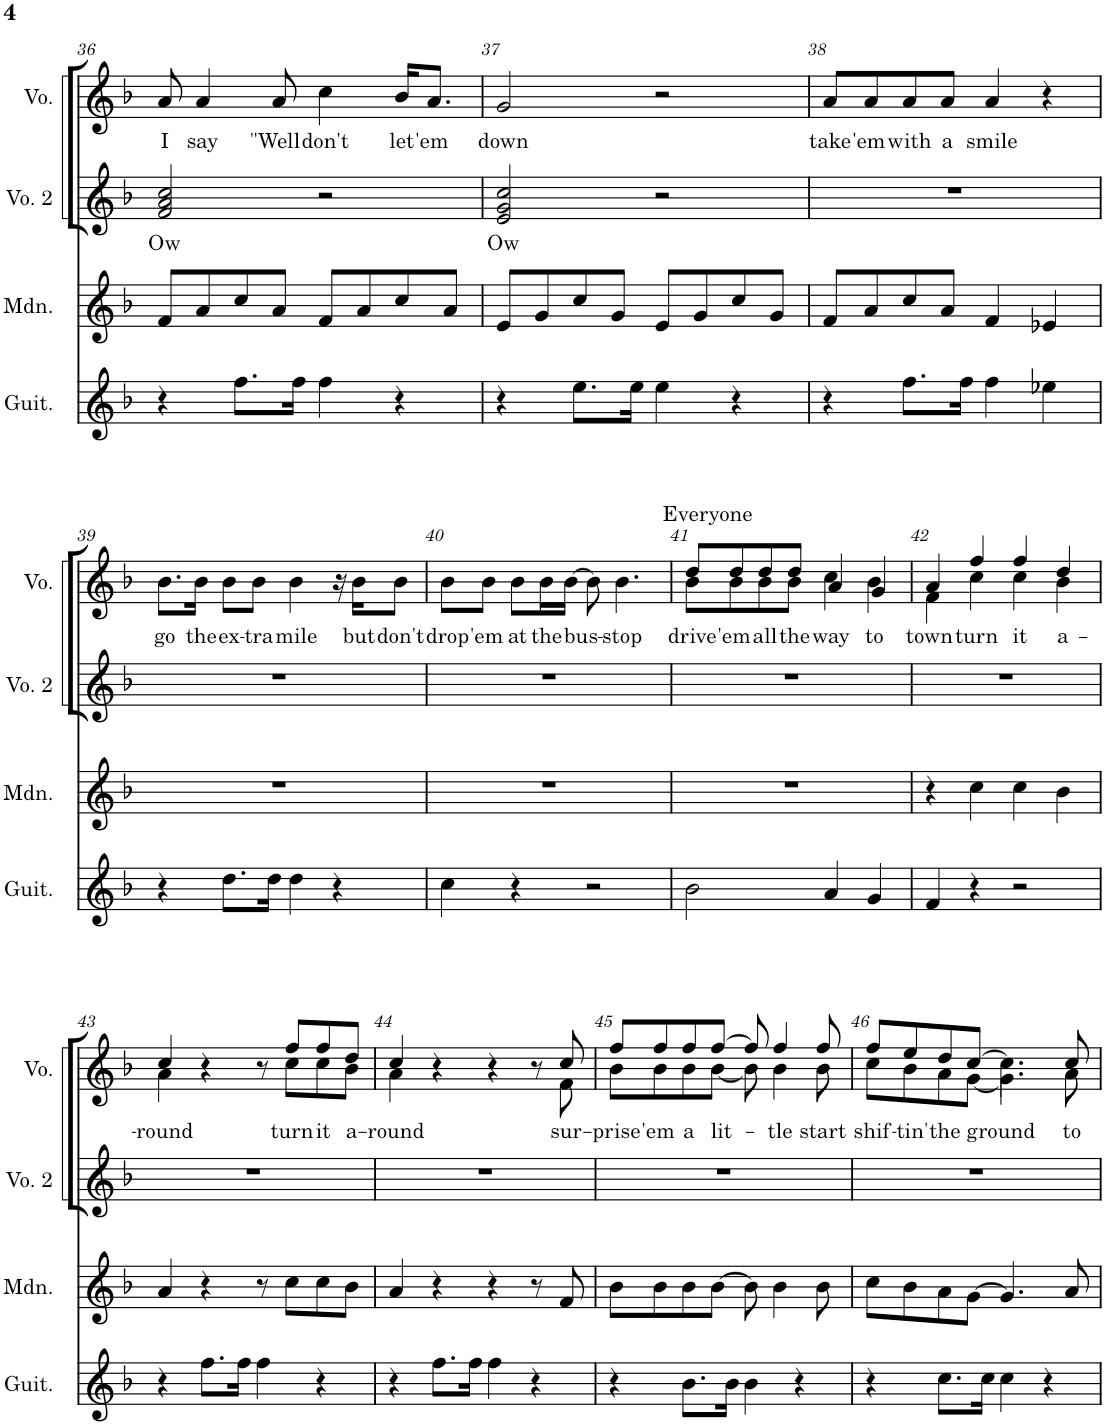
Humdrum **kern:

**kern	**kern	**kern	**text	**kern	**text
*part4	*part3	*part2	*part2	*part1	*part1
*staff4	*staff3	*staff2	*staff2	*staff1	*staff1
*I"Guitar	*I"Mandolin	*I"Voice 2	*	*I"Voice	*
*I'Guit.	*I'Mdn.	*I'Vo. 2	*	*I'Vo.	*
!!LO:PB:g=z
*clefG2	*clefG2	*clefG2	*	*clefG2	*
*Trd7c12	*	*	*	*	*
*k[b-]	*k[b-]	*k[b-]	*	*k[b-]	*
*M4/4	*M4/4	*M4/4	*	*M4/4	*
=36	=36	=36	=36	=36	=36
!	!	!	!LO:LY:b	!	!LO:LY:b
4r	8f/L	2f/ 2a/ 2cc/	Ow	8a/	I
!	!	!	!	!	!LO:LY:b
.	8a/	.	.	4a/	say
8.ff\L	8cc/	.	.	.	.
!	!	!	!	!	!LO:LY:b
.	8a/J	.	.	8a/	"Well
16ff\Jk	.	.	.	.	.
!	!	!	!	!	!LO:LY:b
4ff\	8f/L	2r	.	4cc\	don't
.	8a/	.	.	.	.
!	!	!	!	!	!LO:LY:b
4r	8cc/	.	.	16b-/KL	let
!	!	!	!	!	!LO:LY:b
.	.	.	.	8.a/J	'em
.	8a/J	.	.	.	.
=37	=37	=37	=37	=37	=37
!	!	!	!LO:LY:b	!	!LO:LY:b
4r	8e/L	2e/ 2g/ 2cc/	Ow	2g/	down
.	8g/	.	.	.	.
8.ee\L	8cc/	.	.	.	.
.	8g/J	.	.	.	.
16ee\Jk	.	.	.	.	.
4ee\	8e/L	2r	.	2r	.
.	8g/	.	.	.	.
4r	8cc/	.	.	.	.
.	8g/J	.	.	.	.
=38	=38	=38	=38	=38	=38
!	!	!	!	!	!LO:LY:b
4r	8f/L	1r	.	8a/L	take
!	!	!	!	!	!LO:LY:b
.	8a/	.	.	8a/	'em
!	!	!	!	!	!LO:LY:b
8.ff\L	8cc/	.	.	8a/	with
!	!	!	!	!	!LO:LY:b
.	8a/J	.	.	8a/J	a
16ff\Jk	.	.	.	.	.
!	!	!	!	!	!LO:LY:b
4ff\	4f/	.	.	4a/	smile
4ee-X\	4e-X/	.	.	4r	.
!!LO:LB:g=z
=39	=39	=39	=39	=39	=39
!	!	!	!	!	!LO:LY:b
4r	1r	1r	.	8.b-\L	go
!	!	!	!	!	!LO:LY:b
.	.	.	.	16b-\Jk	the
!	!	!	!	!	!LO:LY:b
8.dd\L	.	.	.	8b-\L	ex-
!	!	!	!	!	!LO:LY:b
.	.	.	.	8b-\J	-tra
16dd\Jk	.	.	.	.	.
!	!	!	!	!	!LO:LY:b
4dd\	.	.	.	4b-\	mile
4r	.	.	.	16r	.
!	!	!	!	!	!LO:LY:b
.	.	.	.	16b-\KL	but
!	!	!	!	!	!LO:LY:b
.	.	.	.	8b-\J	don't
=40	=40	=40	=40	=40	=40
!	!	!	!	!	!LO:LY:b
4cc\	1r	1r	.	8b-\L	drop
!	!	!	!	!	!LO:LY:b
.	.	.	.	8b-\J	'em
!	!	!	!	!	!LO:LY:b
4r	.	.	.	8b-\L	at
!	!	!	!	!	!LO:LY:b
.	.	.	.	16b-\L	the
!	!	!	!	!	!LO:LY:b
.	.	.	.	[16b-\JJ	bus-
2r	.	.	.	8b-\]	.
!	!	!	!	!	!LO:LY:b
.	.	.	.	4.b-\	-stop
=41	=41	=41	=41	=41	=41
!	!	!	!	!LO:TX:a:t=Everyone	!
!	!	!	!	!	!LO:LY:b
*	*	*	*	*^	*
2b-\	1r	1r	.	8b-\L	8dd/L	drive
!	!	!	!	!	!	!LO:LY:b
.	.	.	.	8b-\	8dd/	'em
!	!	!	!	!	!	!LO:LY:b
.	.	.	.	8b-\	8dd/	all
!	!	!	!	!	!	!LO:LY:b
.	.	.	.	8b-\J	8dd/J	the
!	!	!	!	!	!	!LO:LY:b
4a/	.	.	.	4a/	4cc\	way
!	!	!	!	!	!	!LO:LY:b
4g/	.	.	.	4g/	4b-\	to
=42	=42	=42	=42	=42	=42	=42
!	!	!	!	!	!	!LO:LY:b
4f/	4r	1r	.	4f\	4a/	town
!	!	!	!	!	!	!LO:LY:b
4r	4cc\	.	.	4cc\	4ff/	turn
!	!	!	!	!	!	!LO:LY:b
2r	4cc\	.	.	4cc\	4ff/	it
!	!	!	!	!	!	!LO:LY:b
.	4b-\	.	.	4b-\	4dd/	a-
!!LO:LB:g=z	!!
=43	=43	=43	=43	=43	=43	=43
!	!	!	!	!	!	!LO:LY:b
4r	4a/	1r	.	4a\	4cc/	-round
8.ff\L	4r	.	.	4r	4ryy	.
16ff\Jk	.	.	.	.	.	.
4ff\	8r	.	.	8r	8ryy	.
!	!	!	!	!	!	!LO:LY:b
.	8cc\L	.	.	8cc\L	8ff/L	turn
!	!	!	!	!	!	!LO:LY:b
4r	8cc\	.	.	8cc\	8ff/	it
!	!	!	!	!	!	!LO:LY:b
.	8b-\J	.	.	8b-\J	8dd/J	a-
=44	=44	=44	=44	=44	=44	=44
!	!	!	!	!	!	!LO:LY:b
4r	4a/	1r	.	4a\	4cc/	-round
8.ff\L	4r	.	.	4r	4ryy	.
16ff\Jk	.	.	.	.	.	.
4ff\	4r	.	.	4r	4ryy	.
4r	8r	.	.	8r	8ryy	.
!	!	!	!	!	!	!LO:LY:b
.	8f/	.	.	8f\	8cc/	sur-
=45	=45	=45	=45	=45	=45	=45
!	!	!	!	!	!	!LO:LY:b
4r	8b-\L	1r	.	8b-\L	8ff/L	-prise
!	!	!	!	!	!	!LO:LY:b
.	8b-\	.	.	8b-\	8ff/	'em
!	!	!	!	!	!	!LO:LY:b
8.b-\L	8b-\	.	.	8b-\	8ff/	a
!	!	!	!	!	!	!LO:LY:b
.	[8b-\J	.	.	[8b-\J	[8ff/J	lit-
16b-\Jk	.	.	.	.	.	.
4b-\	8b-\]	.	.	8b-\]	8ff/]	.
!	!	!	!	!	!	!LO:LY:b
.	4b-\	.	.	4b-\	4ff/	-tle
4r	.	.	.	.	.	.
!	!	!	!	!	!	!LO:LY:b
.	8b-\	.	.	8b-\	8ff/	start
=46	=46	=46	=46	=46	=46	=46
!	!	!	!	!	!	!LO:LY:b
4r	8cc\L	1r	.	8cc\L	8ff/L	shif-
!	!	!	!	!	!	!LO:LY:b
.	8b-\	.	.	8b-\	8ee/	-tin'
!	!	!	!	!	!	!LO:LY:b
8.cc\L	8a\	.	.	8a\	8dd/	the
!	!	!	!	!	!	!LO:LY:b
.	[8g\J	.	.	[8g\J	[8cc/J	ground
16cc\Jk	.	.	.	.	.	.
4cc\	4.g/]	.	.	4.g\]	4.cc\]	.
4r	.	.	.	.	.	.
!	!	!	!	!	!	!LO:LY:b
.	8a/	.	.	8a\	8cc/	to
*	*	*	*	*v	*v	*
=	=	=	=	=	=
*-	*-	*-	*-	*-	*-
